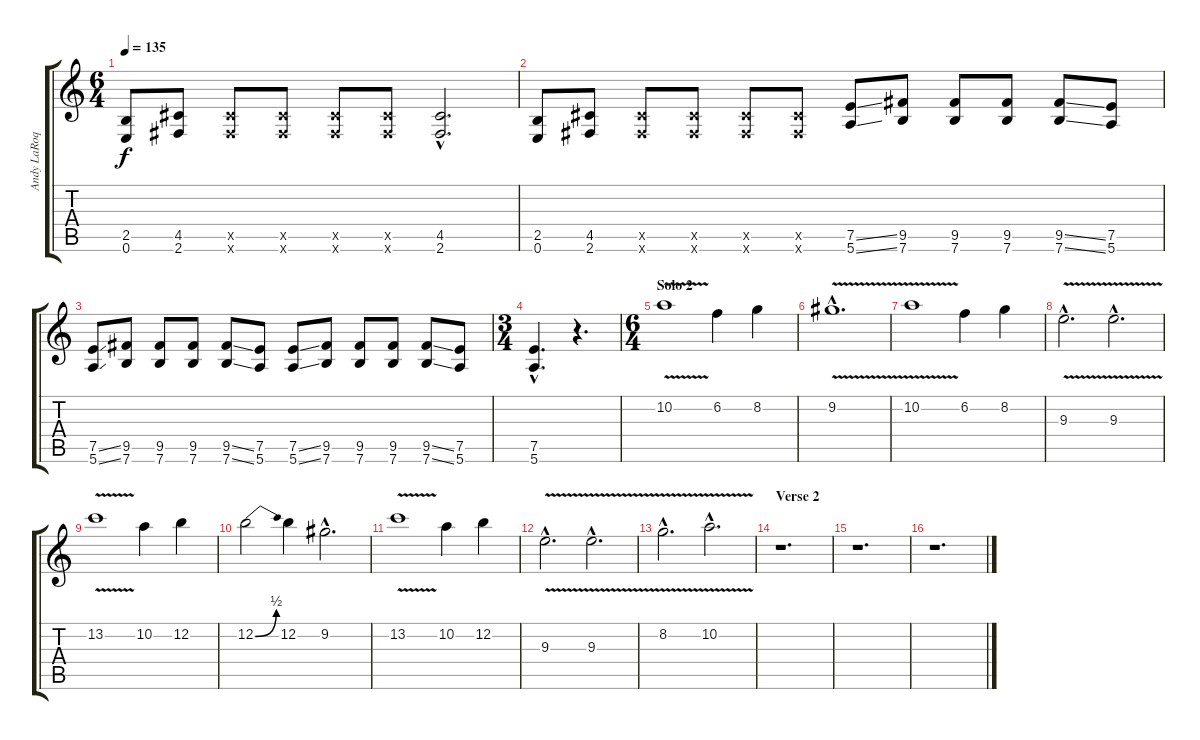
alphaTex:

\track ("Andy LaRoque" "Andy LaRoq") {instrument overdrivenguitar}
\staff {score tabs}
\tuning (E4 B3 G3 D3 A2 E2) {hide}
\ts (6 4)
\tempo 135
\clef g2
\ks c
(2.5 0.6).8{dy f} (4.5 2.6).8 (4.5{x} 2.6{x}).8 (4.5{x} 2.6{x}).8 (4.5{x} 2.6{x}).8 (4.5{x} 2.6{x}).8 (4.5{hac} 2.6{hac}).2{d} |
(2.5 0.6).8 (4.5 2.6).8 (4.5{x} 2.6{x}).8 (4.5{x} 2.6{x}).8 (4.5{x} 2.6{x}).8 (4.5{x} 2.6{x}).8 (7.5{ss} 5.6{ss}).8 (9.5 7.6).8 (9.5 7.6).8 (9.5 7.6).8 (9.5{ss} 7.6{ss}).8 (7.5 5.6).8 |
(7.5{ss} 5.6{ss}).8 (9.5 7.6).8 (9.5 7.6).8 (9.5 7.6).8 (9.5{ss} 7.6{ss}).8 (7.5 5.6).8 (7.5{ss} 5.6{ss}).8 (9.5 7.6).8 (9.5 7.6).8 (9.5 7.6).8 (9.5{ss} 7.6{ss}).8 (7.5 5.6).8 |
\ts (3 4)
(7.5{hac} 5.6{hac}).4{d} r.4{d} |
\ts (6 4)
\section ("" "Solo 2")
10.2{v}.1 6.2.4 8.2.4 |
9.2{v hac}.1{d} |
10.2{v}.1 6.2.4 8.2.4 |
9.3{v hac}.2{d} 9.3{v hac}.2{d} |
13.2{v}.1 10.2.4 12.2.4 |
12.2{be (bend 0 0 60 2)}.2 12.2.4 9.2{hac}.2{d} |
13.2{v}.1 10.2.4 12.2.4 |
9.3{v hac}.2{d} 9.3{v hac}.2{d} |
8.2{v hac}.2{d} 10.2{v hac}.2{d} |
\section ("" "Verse 2")
r.1{d} |
r.1{d} |
r.1{d}
